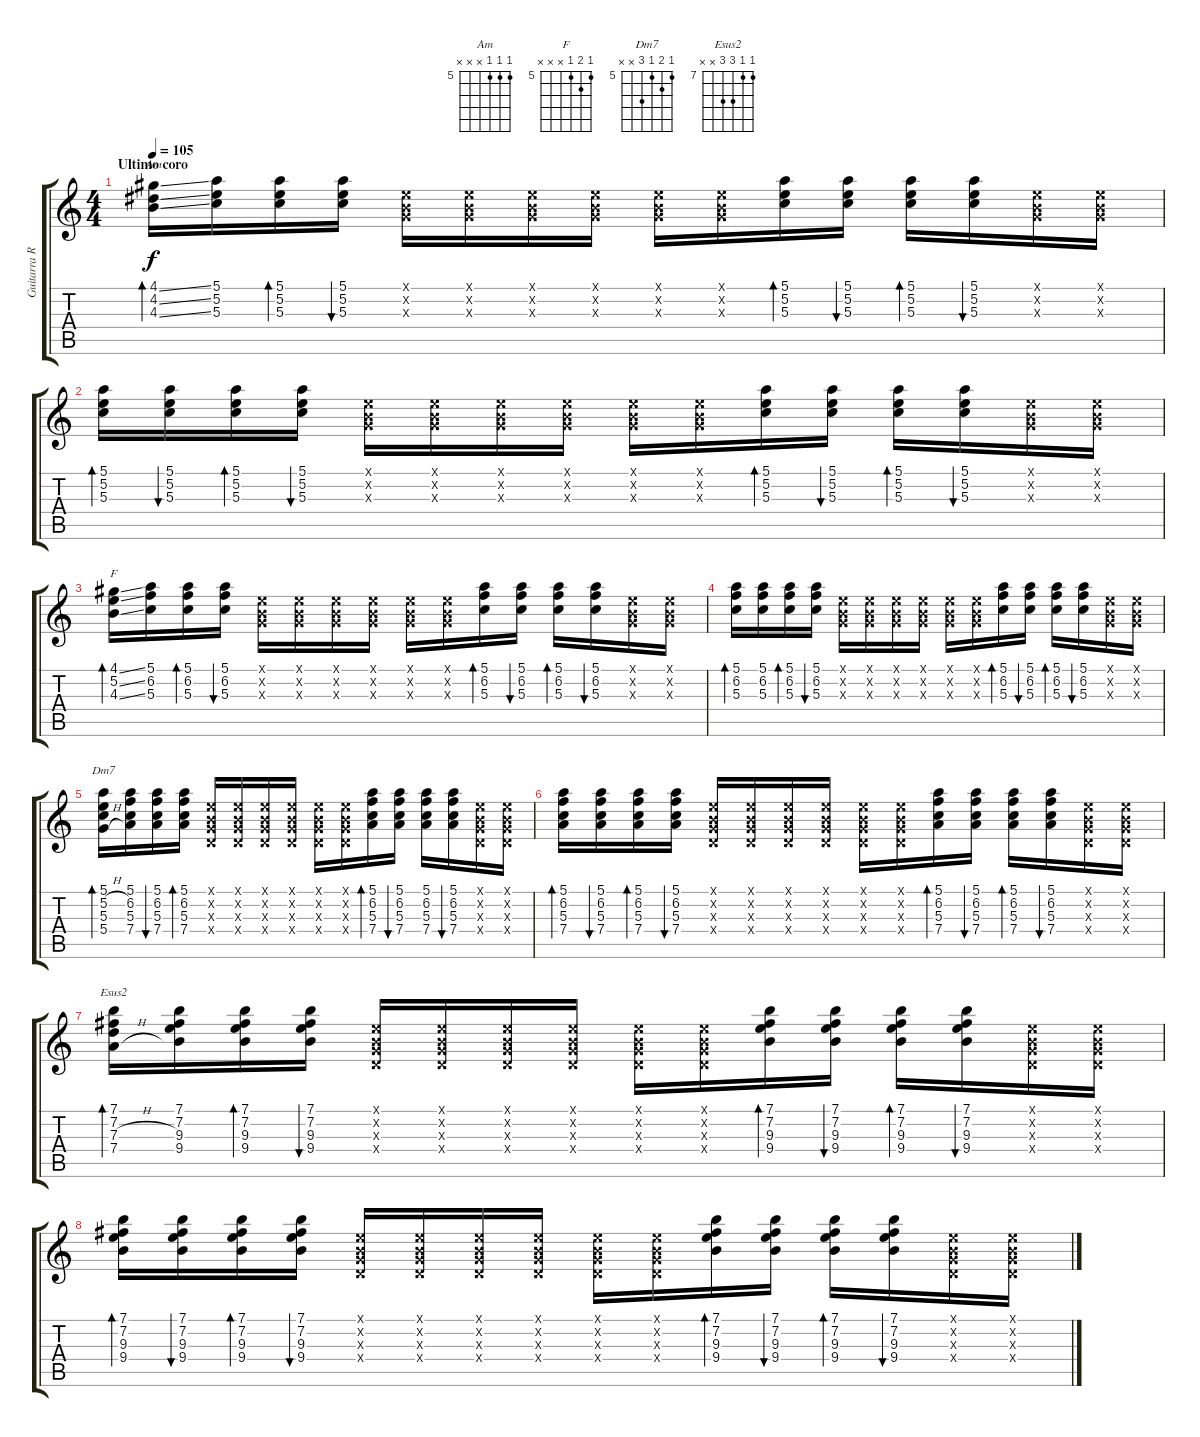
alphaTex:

\track ("Guitarra Ritmica" "Guitarra R") {instrument electricguitarclean}
\staff {score tabs}
\tuning (E4 B3 G3 D3 A2 E2) {hide}
\chord ("Am" 5 5 5 x x x) {firstfret 5}
\chord ("F" 5 6 5 x x x) {firstfret 5}
\chord ("Dm7" 5 6 5 7 x x) {firstfret 5}
\chord ("Esus2" 7 7 9 9 x x) {firstfret 7}
\ts (4 4)
\section ("" "Ultimo coro")
\tempo 105
\clef g2
\ks c
(4.1{ss} 4.2{ss} 4.3{ss}).16{bd 120 ch "Am" dy f} (5.1 5.2 5.3).16 (5.1 5.2 5.3).16{bd 120} (5.1 5.2 5.3).16{bu 120} (0.1{x} 0.2{x} 0.3{x}).16 (0.1{x} 0.2{x} 0.3{x}).16 (0.1{x} 0.2{x} 0.3{x}).16 (0.1{x} 0.2{x} 0.3{x}).16 (0.1{x} 0.2{x} 0.3{x}).16 (0.1{x} 0.2{x} 0.3{x}).16 (5.1 5.2 5.3).16{bd 120} (5.1 5.2 5.3).16{bu 120} (5.1 5.2 5.3).16{bd 120} (5.1 5.2 5.3).16{bu 120} (0.1{x} 0.2{x} 0.3{x}).16 (0.1{x} 0.2{x} 0.3{x}).16 |
(5.1 5.2 5.3).16{bd 120} (5.1 5.2 5.3).16{bu 120} (5.1 5.2 5.3).16{bd 120} (5.1 5.2 5.3).16{bu 120} (0.1{x} 0.2{x} 0.3{x}).16 (0.1{x} 0.2{x} 0.3{x}).16 (0.1{x} 0.2{x} 0.3{x}).16 (0.1{x} 0.2{x} 0.3{x}).16 (0.1{x} 0.2{x} 0.3{x}).16 (0.1{x} 0.2{x} 0.3{x}).16 (5.1 5.2 5.3).16{bd 120} (5.1 5.2 5.3).16{bu 120} (5.1 5.2 5.3).16{bd 120} (5.1 5.2 5.3).16{bu 120} (0.1{x} 0.2{x} 0.3{x}).16 (0.1{x} 0.2{x} 0.3{x}).16 |
(4.1{ss} 5.2{ss} 4.3{ss}).16{bd 60 ch "F"} (5.1 6.2 5.3).16 (5.1 6.2 5.3).16{bd 60} (5.1 6.2 5.3).16{bu 60} (0.1{x} 0.2{x} 0.3{x}).16 (0.1{x} 0.2{x} 0.3{x}).16 (0.1{x} 0.2{x} 0.3{x}).16 (0.1{x} 0.2{x} 0.3{x}).16 (0.1{x} 0.2{x} 0.3{x}).16 (0.1{x} 0.2{x} 0.3{x}).16 (5.1 6.2 5.3).16{bd 60} (5.1 6.2 5.3).16{bu 60} (5.1 6.2 5.3).16{bd 120} (5.1 6.2 5.3).16{bu 120} (0.1{x} 0.2{x} 0.3{x}).16 (0.1{x} 0.2{x} 0.3{x}).16 |
(5.1 6.2 5.3).16{bd 60} (5.1 6.2 5.3).16 (5.1 6.2 5.3).16{bd 60} (5.1 6.2 5.3).16{bu 60} (0.1{x} 0.2{x} 0.3{x}).16 (0.1{x} 0.2{x} 0.3{x}).16 (0.1{x} 0.2{x} 0.3{x}).16 (0.1{x} 0.2{x} 0.3{x}).16 (0.1{x} 0.2{x} 0.3{x}).16 (0.1{x} 0.2{x} 0.3{x}).16 (5.1 6.2 5.3).16{bd 60} (5.1 6.2 5.3).16{bu 60} (5.1 6.2 5.3).16{bd 120} (5.1 6.2 5.3).16{bu 120} (0.1{x} 0.2{x} 0.3{x}).16 (0.1{x} 0.2{x} 0.3{x}).16 |
(5.1 5.2{h} 5.3 5.4{h}).16{bd 120 ch "Dm7"} (5.1 6.2 5.3 7.4).16 (5.1 6.2 5.3 7.4).16{bu 120} (5.1 6.2 5.3 7.4).16{bd 120} (0.1{x} 0.2{x} 0.3{x} 0.4{x}).16 (0.1{x} 0.2{x} 0.3{x} 0.4{x}).16 (0.1{x} 0.2{x} 0.3{x} 0.4{x}).16 (0.1{x} 0.2{x} 0.3{x} 0.4{x}).16 (0.1{x} 0.2{x} 0.3{x} 0.4{x}).16 (0.1{x} 0.2{x} 0.3{x} 0.4{x}).16 (5.1 6.2 5.3 7.4).16{bd 120} (5.1 6.2 5.3 7.4).16{bu 120} (5.1 6.2 5.3 7.4).16 (5.1 6.2 5.3 7.4).16{bu 120} (0.1{x} 0.2{x} 0.3{x} 0.4{x}).16 (0.1{x} 0.2{x} 0.3{x} 0.4{x}).16 |
(5.1 6.2 5.3 7.4).16{bd 60} (5.1 6.2 5.3 7.4).16{bu 60} (5.1 6.2 5.3 7.4).16{bd 60} (5.1 6.2 5.3 7.4).16{bu 60} (0.1{x} 0.2{x} 0.3{x} 0.4{x}).16 (0.1{x} 0.2{x} 0.3{x} 0.4{x}).16 (0.1{x} 0.2{x} 0.3{x} 0.4{x}).16 (0.1{x} 0.2{x} 0.3{x} 0.4{x}).16 (0.1{x} 0.2{x} 0.3{x} 0.4{x}).16 (0.1{x} 0.2{x} 0.3{x} 0.4{x}).16 (5.1 6.2 5.3 7.4).16{bd 60} (5.1 6.2 5.3 7.4).16{bu 60} (5.1 6.2 5.3 7.4).16{bd 60} (5.1 6.2 5.3 7.4).16{bu 60} (0.1{x} 0.2{x} 0.3{x} 0.4{x}).16 (0.1{x} 0.2{x} 0.3{x} 0.4{x}).16 |
(7.1 7.2 7.3{h} 7.4{h}).16{bd 60 ch "Esus2"} (7.1 7.2 9.3 9.4).16 (7.1 7.2 9.3 9.4).16{bd 60} (7.1 7.2 9.3 9.4).16{bu 60} (0.1{x} 0.2{x} 0.3{x} 0.4{x}).16 (0.1{x} 0.2{x} 0.3{x} 0.4{x}).16 (0.1{x} 0.2{x} 0.3{x} 0.4{x}).16 (0.1{x} 0.2{x} 0.3{x} 0.4{x}).16 (0.1{x} 0.2{x} 0.3{x} 0.4{x}).16 (0.1{x} 0.2{x} 0.3{x} 0.4{x}).16 (7.1 7.2 9.3 9.4).16{bd 60} (7.1 7.2 9.3 9.4).16{bu 60} (7.1 7.2 9.3 9.4).16{bd 60} (7.1 7.2 9.3 9.4).16{bu 60} (0.1{x} 0.2{x} 0.3{x} 0.4{x}).16 (0.1{x} 0.2{x} 0.3{x} 0.4{x}).16 |
(7.1 7.2 9.3 9.4).16{bd 60} (7.1 7.2 9.3 9.4).16{bu 60} (7.1 7.2 9.3 9.4).16{bd 60} (7.1 7.2 9.3 9.4).16{bu 60} (0.1{x} 0.2{x} 0.3{x} 0.4{x}).16 (0.1{x} 0.2{x} 0.3{x} 0.4{x}).16 (0.1{x} 0.2{x} 0.3{x} 0.4{x}).16 (0.1{x} 0.2{x} 0.3{x} 0.4{x}).16 (0.1{x} 0.2{x} 0.3{x} 0.4{x}).16 (0.1{x} 0.2{x} 0.3{x} 0.4{x}).16 (7.1 7.2 9.3 9.4).16{bd 60} (7.1 7.2 9.3 9.4).16{bu 60} (7.1 7.2 9.3 9.4).16{bd 60} (7.1 7.2 9.3 9.4).16{bu 60} (0.1{x} 0.2{x} 0.3{x} 0.4{x}).16 (0.1{x} 0.2{x} 0.3{x} 0.4{x}).16
